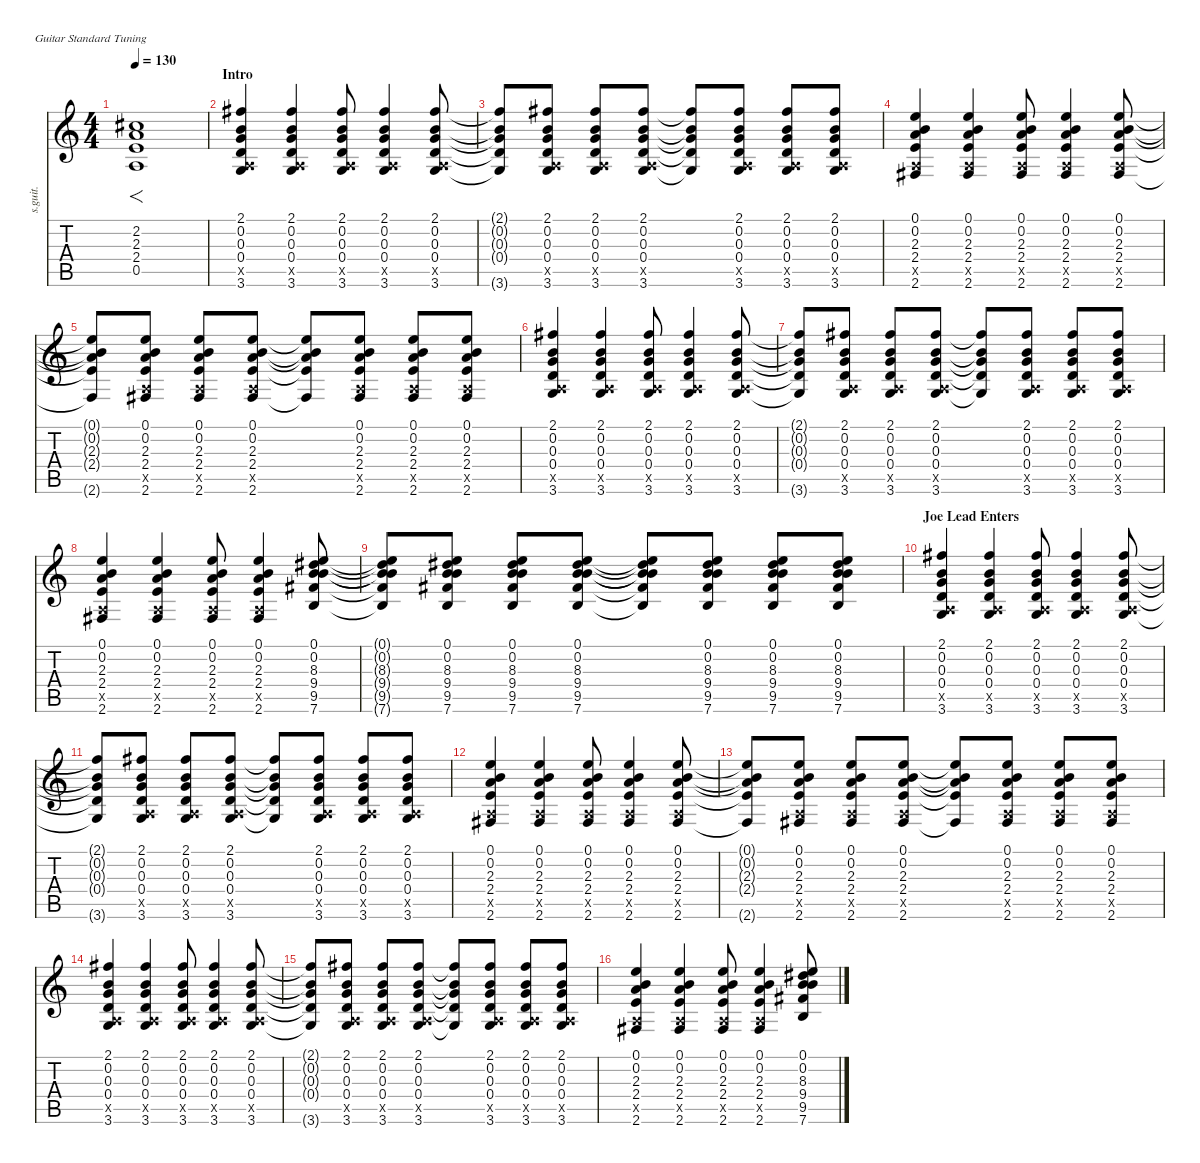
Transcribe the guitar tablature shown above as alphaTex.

\defaultSystemsLayout 4
\hideDynamics
\bracketExtendMode nobrackets
\otherSystemsTrackNameOrientation horizontal
\track ("Rhythm" "s.guit.") {instrument acousticguitarsteel}
\staff {score tabs}
\tuning (E4 B3 G3 D3 A2 E2)
\ts (4 4)
\tempo 130
\clef g2
\ks c
(2.2{acc #} 2.3 2.4 0.5).1{f dy ff instrument acousticguitarsteel} |
\section ("" "Intro")
(2.1{acc #} 0.2 0.3 0.4 0.5{x} 3.6).4{dy f} (2.1{acc #} 0.2 0.3 0.4 0.5{x} 3.6).4 (2.1{acc #} 0.2 0.3 0.4 0.5{x} 3.6).8 (2.1{acc #} 0.2 0.3 0.4 0.5{x} 3.6).4 (2.1{acc #} 0.2 0.3 0.4 0.5{x} 3.6).8 |
(2.1{t acc #} 0.2{t} 0.3{t} 0.4{t} 3.6{t}).8 (2.1{acc #} 0.2 0.3 0.4 0.5{x} 3.6).8 (2.1{acc #} 0.2 0.3 0.4 0.5{x} 3.6).8 (2.1{acc #} 0.2 0.3 0.4 0.5{x} 3.6).8 (2.1{t acc #} 0.2{t} 0.3{t} 0.4{t} 3.6{t}).8 (2.1{acc #} 0.2 0.3 0.4 0.5{x} 3.6).8 (2.1{acc #} 0.2 0.3 0.4 0.5{x} 3.6).8 (2.1{acc #} 0.2 0.3 0.4 0.5{x} 3.6).8 |
(0.1 0.2 2.3 2.4 0.5{x} 2.6{acc #}).4 (0.1 0.2 2.3 2.4 0.5{x} 2.6{acc #}).4 (0.1 0.2 2.3 2.4 0.5{x} 2.6{acc #}).8 (0.1 0.2 2.3 2.4 0.5{x} 2.6{acc #}).4 (0.1 0.2 2.3 2.4 0.5{x} 2.6{acc #}).8 |
(0.1{t} 0.2{t} 2.3{t} 2.4{t} 2.6{t acc #}).8 (0.1 0.2 2.3 2.4 0.5{x} 2.6{acc #}).8 (0.1 0.2 2.3 2.4 0.5{x} 2.6{acc #}).8 (0.1 0.2 2.3 2.4 0.5{x} 2.6{acc #}).8 (0.1{t} 0.2{t} 2.3{t} 2.4{t} 2.6{t acc #}).8 (0.1 0.2 2.3 2.4 0.5{x} 2.6{acc #}).8 (0.1 0.2 2.3 2.4 0.5{x} 2.6{acc #}).8 (0.1 0.2 2.3 2.4 0.5{x} 2.6{acc #}).8 |
(2.1{acc #} 0.2 0.3 0.4 0.5{x} 3.6).4 (2.1{acc #} 0.2 0.3 0.4 0.5{x} 3.6).4 (2.1{acc #} 0.2 0.3 0.4 0.5{x} 3.6).8 (2.1{acc #} 0.2 0.3 0.4 0.5{x} 3.6).4 (2.1{acc #} 0.2 0.3 0.4 0.5{x} 3.6).8 |
(2.1{t acc #} 0.2{t} 0.3{t} 0.4{t} 3.6{t}).8 (2.1{acc #} 0.2 0.3 0.4 0.5{x} 3.6).8 (2.1{acc #} 0.2 0.3 0.4 0.5{x} 3.6).8 (2.1{acc #} 0.2 0.3 0.4 0.5{x} 3.6).8 (2.1{t acc #} 0.2{t} 0.3{t} 0.4{t} 3.6{t}).8 (2.1{acc #} 0.2 0.3 0.4 0.5{x} 3.6).8 (2.1{acc #} 0.2 0.3 0.4 0.5{x} 3.6).8 (2.1{acc #} 0.2 0.3 0.4 0.5{x} 3.6).8 |
(0.1 0.2 2.3 2.4 0.5{x} 2.6{acc #}).4 (0.1 0.2 2.3 2.4 0.5{x} 2.6{acc #}).4 (0.1 0.2 2.3 2.4 0.5{x} 2.6{acc #}).8 (0.1 0.2 2.3 2.4 0.5{x} 2.6{acc #}).4 (0.1 0.2 8.3{acc #} 9.4 9.5{acc #} 7.6).8 |
(0.1{t} 0.2{t} 8.3{t acc #} 9.4{t} 9.5{t acc #} 7.6{t}).8 (0.1 0.2 8.3{acc #} 9.4 9.5{acc #} 7.6).8 (0.1 0.2 8.3{acc #} 9.4 9.5{acc #} 7.6).8 (0.1 0.2 8.3{acc #} 9.4 9.5{acc #} 7.6).8 (0.1{t} 0.2{t} 8.3{t acc #} 9.4{t} 9.5{t acc #} 7.6{t}).8 (0.1 0.2 8.3{acc #} 9.4 9.5{acc #} 7.6).8 (0.1 0.2 8.3{acc #} 9.4 9.5{acc #} 7.6).8 (0.1 0.2 8.3{acc #} 9.4 9.5{acc #} 7.6).8 |
\section ("" "Joe Lead Enters")
(2.1{acc #} 0.2 0.3 0.4 0.5{x} 3.6).4 (2.1{acc #} 0.2 0.3 0.4 0.5{x} 3.6).4 (2.1{acc #} 0.2 0.3 0.4 0.5{x} 3.6).8 (2.1{acc #} 0.2 0.3 0.4 0.5{x} 3.6).4 (2.1{acc #} 0.2 0.3 0.4 0.5{x} 3.6).8 |
(2.1{t acc #} 0.2{t} 0.3{t} 0.4{t} 3.6{t}).8 (2.1{acc #} 0.2 0.3 0.4 0.5{x} 3.6).8 (2.1{acc #} 0.2 0.3 0.4 0.5{x} 3.6).8 (2.1{acc #} 0.2 0.3 0.4 0.5{x} 3.6).8 (2.1{t acc #} 0.2{t} 0.3{t} 0.4{t} 3.6{t}).8 (2.1{acc #} 0.2 0.3 0.4 0.5{x} 3.6).8 (2.1{acc #} 0.2 0.3 0.4 0.5{x} 3.6).8 (2.1{acc #} 0.2 0.3 0.4 0.5{x} 3.6).8 |
(0.1 0.2 2.3 2.4 0.5{x} 2.6{acc #}).4 (0.1 0.2 2.3 2.4 0.5{x} 2.6{acc #}).4 (0.1 0.2 2.3 2.4 0.5{x} 2.6{acc #}).8 (0.1 0.2 2.3 2.4 0.5{x} 2.6{acc #}).4 (0.1 0.2 2.3 2.4 0.5{x} 2.6{acc #}).8 |
(0.1{t} 0.2{t} 2.3{t} 2.4{t} 2.6{t acc #}).8 (0.1 0.2 2.3 2.4 0.5{x} 2.6{acc #}).8 (0.1 0.2 2.3 2.4 0.5{x} 2.6{acc #}).8 (0.1 0.2 2.3 2.4 0.5{x} 2.6{acc #}).8 (0.1{t} 0.2{t} 2.3{t} 2.4{t} 2.6{t acc #}).8 (0.1 0.2 2.3 2.4 0.5{x} 2.6{acc #}).8 (0.1 0.2 2.3 2.4 0.5{x} 2.6{acc #}).8 (0.1 0.2 2.3 2.4 0.5{x} 2.6{acc #}).8 |
(2.1{acc #} 0.2 0.3 0.4 0.5{x} 3.6).4 (2.1{acc #} 0.2 0.3 0.4 0.5{x} 3.6).4 (2.1{acc #} 0.2 0.3 0.4 0.5{x} 3.6).8 (2.1{acc #} 0.2 0.3 0.4 0.5{x} 3.6).4 (2.1{acc #} 0.2 0.3 0.4 0.5{x} 3.6).8 |
(2.1{t acc #} 0.2{t} 0.3{t} 0.4{t} 3.6{t}).8 (2.1{acc #} 0.2 0.3 0.4 0.5{x} 3.6).8 (2.1{acc #} 0.2 0.3 0.4 0.5{x} 3.6).8 (2.1{acc #} 0.2 0.3 0.4 0.5{x} 3.6).8 (2.1{t acc #} 0.2{t} 0.3{t} 0.4{t} 3.6{t}).8 (2.1{acc #} 0.2 0.3 0.4 0.5{x} 3.6).8 (2.1{acc #} 0.2 0.3 0.4 0.5{x} 3.6).8 (2.1{acc #} 0.2 0.3 0.4 0.5{x} 3.6).8 |
(0.1 0.2 2.3 2.4 0.5{x} 2.6{acc #}).4 (0.1 0.2 2.3 2.4 0.5{x} 2.6{acc #}).4 (0.1 0.2 2.3 2.4 0.5{x} 2.6{acc #}).8 (0.1 0.2 2.3 2.4 0.5{x} 2.6{acc #}).4 (0.1 0.2 8.3{acc #} 9.4 9.5{acc #} 7.6).8
